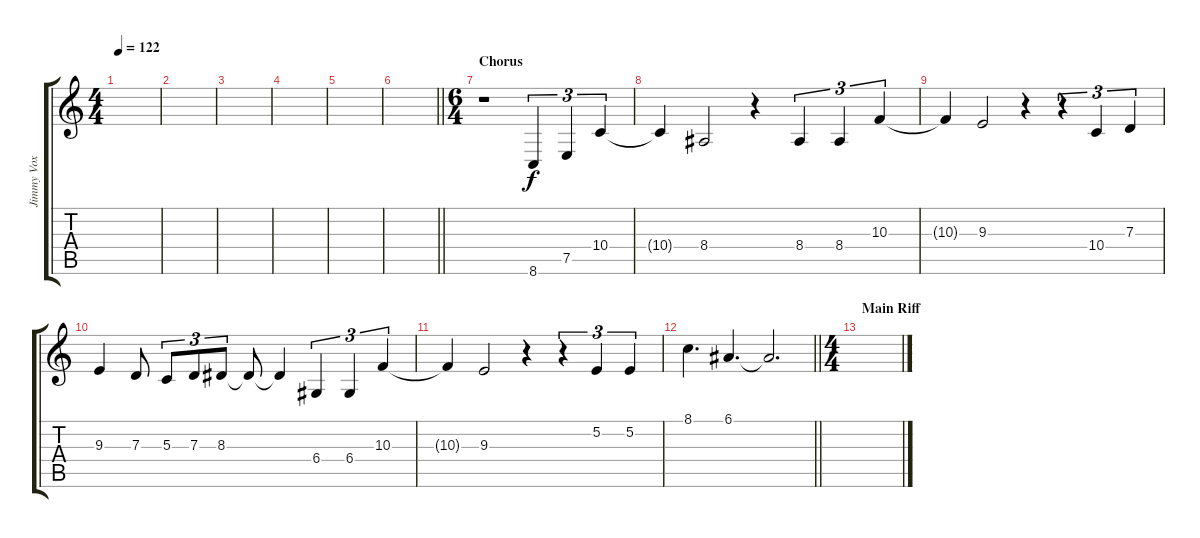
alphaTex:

\track ("Jimmy Vox" "Jimmy Vox") {instrument bassoon}
\staff {score tabs}
\tuning (E4 B3 G3 D3 A2 E2) {hide}
\ts (4 4)
\tempo 122
\clef g2
\ks c
|
|
|
|
|
\barLineRight lightlight
|
\ts (6 4)
\section ("" "Chorus")
r.1 8.6.4{tu (3 2)} 7.5.4{tu (3 2)} 10.4.4{tu (3 2)} |
10.4{t}.4 8.4.2 r.4 8.4.4{tu (3 2)} 8.4.4{tu (3 2)} 10.3.4{tu (3 2)} |
10.3{t}.4 9.3.2 r.4 r.4{tu (3 2)} 10.4.4{tu (3 2)} 7.3.4{tu (3 2)} |
9.3.4 7.3.8 5.3.8{tu (3 2)} 7.3.8{tu (3 2)} 8.3.8{tu (3 2)} 8.3{t}.8 8.3{t}.4 6.4.4{tu (3 2)} 6.4.4{tu (3 2)} 10.3.4{tu (3 2)} |
10.3{t}.4 9.3.2 r.4 r.4{tu (3 2)} 5.2.4{tu (3 2)} 5.2.4{tu (3 2)} |
\barLineRight lightlight
8.1.4{d} 6.1.4{d} 6.1{t}.2{d} |
\ts (4 4)
\section ("" "Main Riff")
